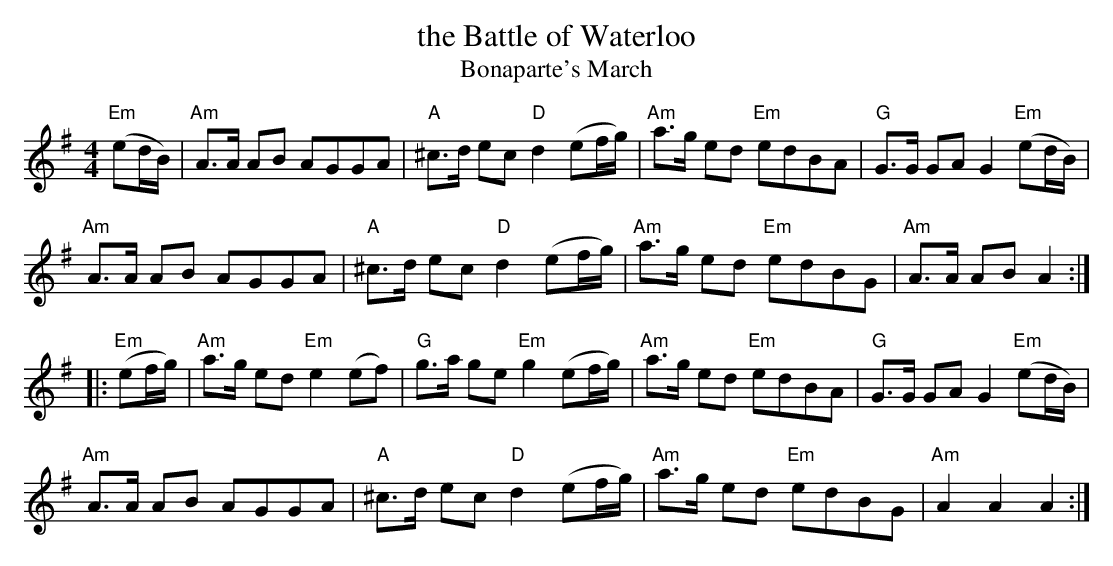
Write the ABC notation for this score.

X:1
T: the Battle of Waterloo
T: Bonaparte's March
M: 4/4
L: 1/8
K: Ador
"Em"(ed/B/) |\
"Am"A>A AB AGGA | "A"^c>d ec "D"d2 (ef/g/) |\
"Am"a>g ed "Em"edBA | "G"G>G GA G2 "Em"(ed/B/) |
"Am"A>A AB AGGA | "A"^c>d ec "D"d2 (ef/g/) |\
"Am"a>g ed "Em"edBG | "Am"A>A AB A2 :|
|: "Em"(ef/g/) |\
"Am"a>g ed "Em"e2 (ef) | "G"g>a ge "Em"g2 (ef/g/) |\
"Am"a>g ed "Em"edBA | "G"G>G GA G2 "Em"(ed/B/) |
"Am"A>A AB AGGA | "A"^c>d ec "D"d2 (ef/g/) |\
"Am"a>g ed "Em"edBG | "Am"A2 A2 A2 :|
